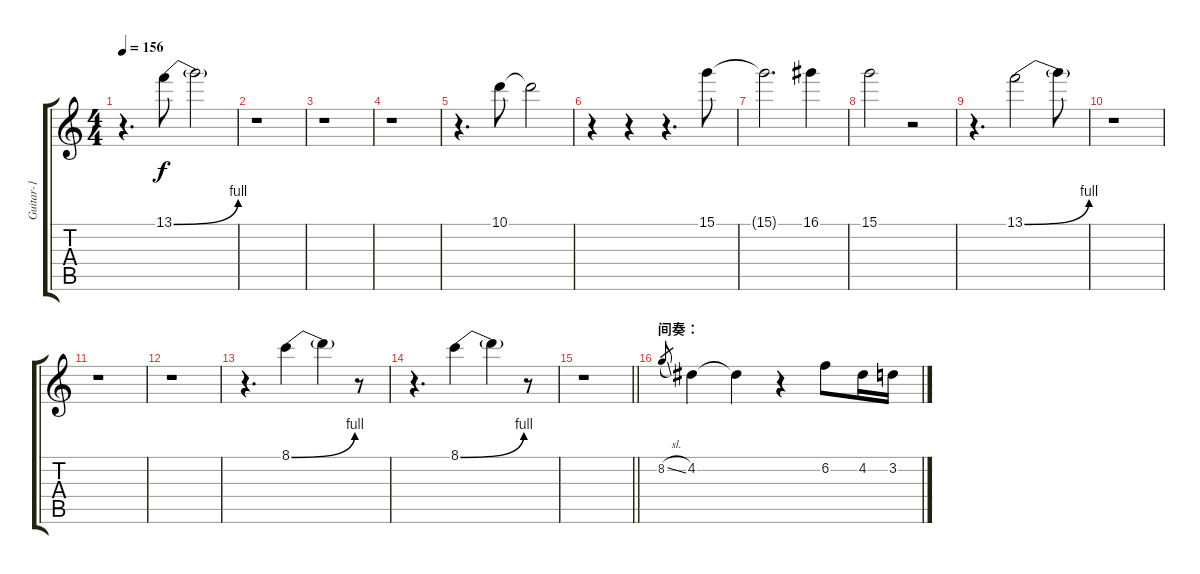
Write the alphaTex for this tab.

\track ("Guitar-1" "Guitar-1") {instrument distortionguitar}
\staff {score tabs}
\tuning (E4 B3 G3 D3 A2 E2) {hide}
\ts (4 4)
\tempo 156
\clef g2
\ks c
r.4{d dy f} 13.1{be (bend 0 0 60 4)}.8 13.1{t}.2 |
r.1 |
r.1 |
r.1 |
r.4{d} 10.1.8 10.1{t}.2 |
r.4 r.4 r.4{d} 15.1.8 |
15.1{t}.2{d} 16.1.4 |
15.1.2 r.2 |
r.4{d} 13.1{be (bend 0 0 60 4)}.2 13.1{t}.8 |
r.1 |
r.1 |
r.1 |
r.4{d} 8.1{be (bend 0 0 60 4)}.4 8.1{t}.4 r.8 |
r.4{d} 8.1{be (bend 0 0 60 4)}.4 8.1{t}.4 r.8 |
\barLineRight lightlight
r.1 |
\section ("" "间奏：")
8.2{sl}.8{gr} 4.2.4 4.2{t}.4 r.4 6.2.8 4.2.16 3.2.16
